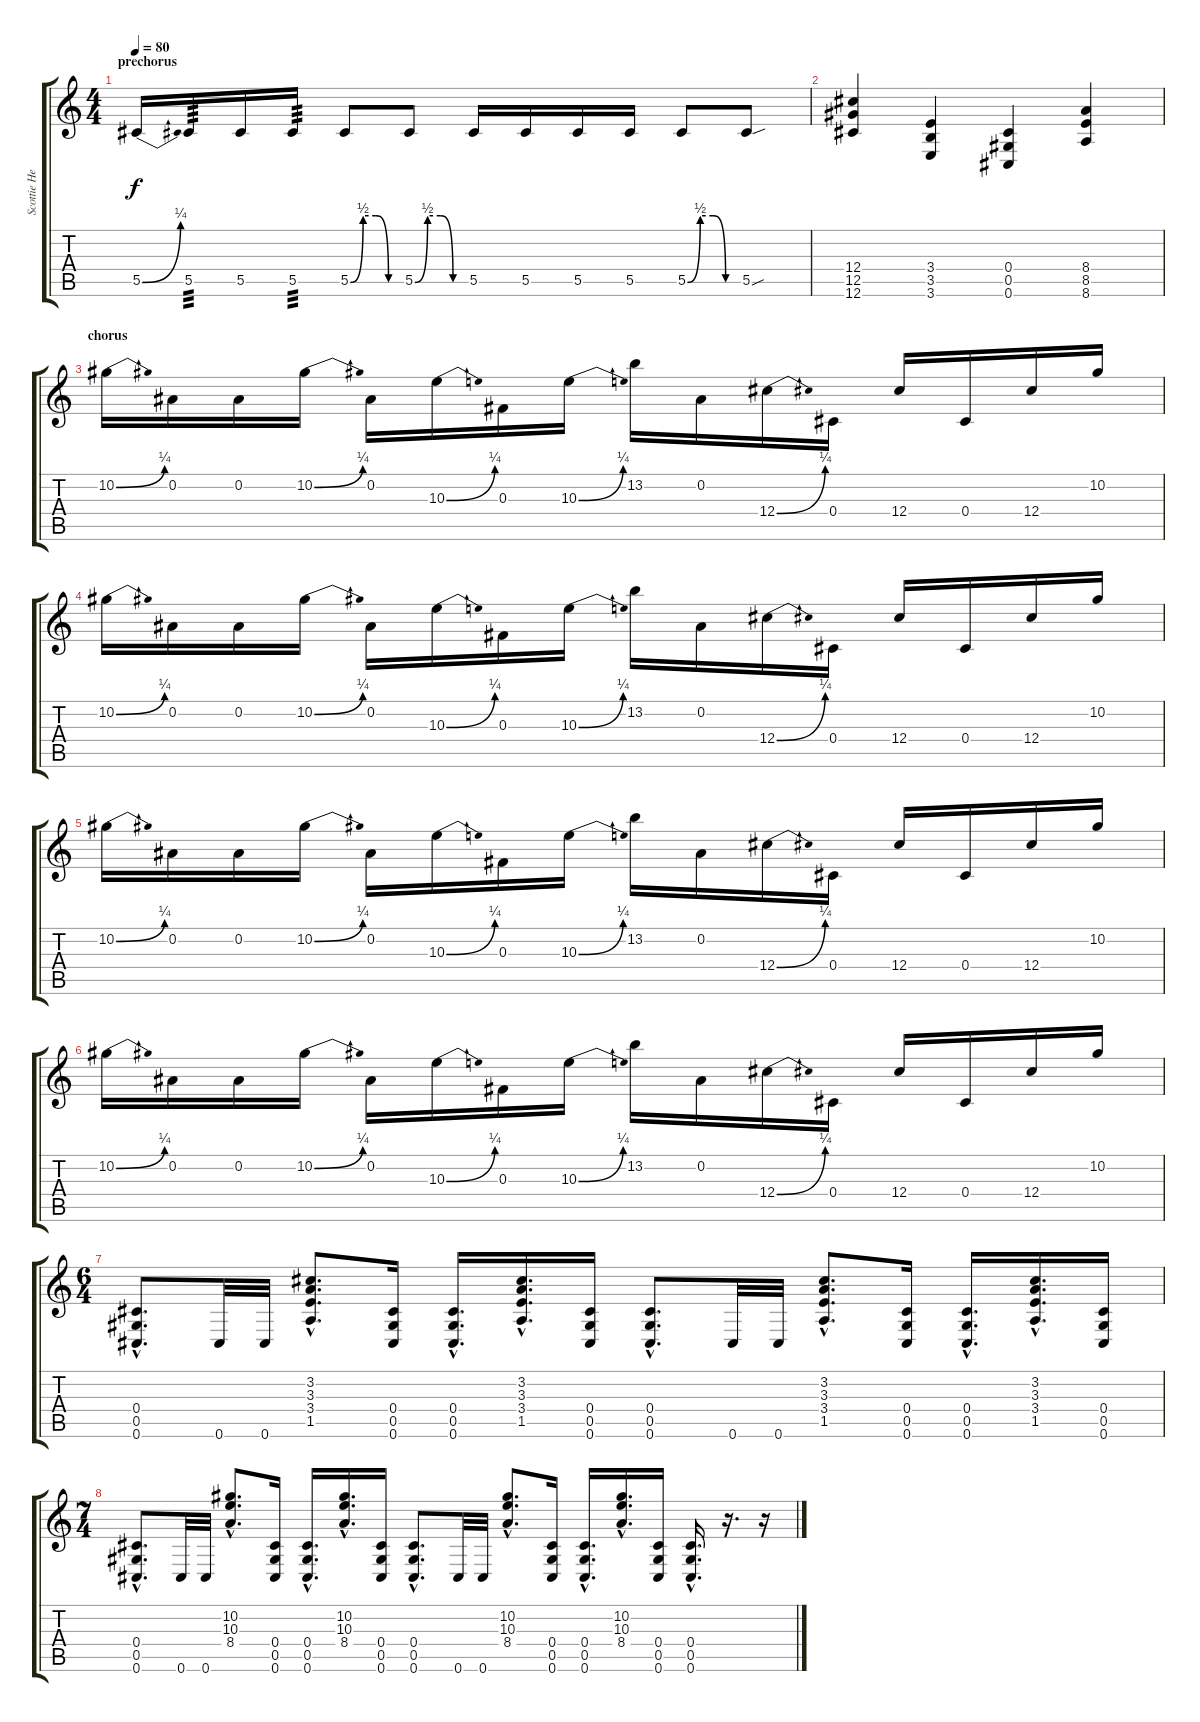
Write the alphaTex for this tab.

\track ("Scottie Henry" "Scottie He") {instrument distortionguitar}
\staff {score tabs}
\tuning (Eb4 Bb3 Gb3 Db3 Ab2 Db2) {hide}
\ts (4 4)
\section ("" "prechorus")
\tempo 80
\clef g2
\ks c
5.5{be (bend 0 0 60 1)}.16{dy f volume 10} 5.5.16{tp 3} 5.5.16 5.5.16{tp 3} 5.5{be (custom 0 0 15 2 30 2 45 0 60 0)}.8 5.5{be (custom 0 0 15 2 30 2 45 0 60 0)}.8 5.5.16 5.5.16 5.5.16 5.5.16 5.5{be (custom 0 0 15 2 30 2 45 0 60 0)}.8 5.5{sou}.8 |
(12.4 12.5 12.6).4 (3.4 3.5 3.6).4 (0.4 0.5 0.6).4 (8.4 8.5 8.6).4 |
\section ("" "chorus")
10.2{be (bend 0 0 60 1)}.16 0.2.16 0.2.16 10.2{be (bend 0 0 60 1)}.16 0.2.16 10.3{be (bend 0 0 60 1)}.16 0.3.16 10.3{be (bend 0 0 60 1)}.16 13.2.16 0.2.16 12.4{be (bend 0 0 60 1)}.16 0.4.16 12.4.16 0.4.16 12.4.16 10.2.16 |
10.2{be (bend 0 0 60 1)}.16 0.2.16 0.2.16 10.2{be (bend 0 0 60 1)}.16 0.2.16 10.3{be (bend 0 0 60 1)}.16 0.3.16 10.3{be (bend 0 0 60 1)}.16 13.2.16 0.2.16 12.4{be (bend 0 0 60 1)}.16 0.4.16 12.4.16 0.4.16 12.4.16 10.2.16 |
10.2{be (bend 0 0 60 1)}.16 0.2.16 0.2.16 10.2{be (bend 0 0 60 1)}.16 0.2.16 10.3{be (bend 0 0 60 1)}.16 0.3.16 10.3{be (bend 0 0 60 1)}.16 13.2.16 0.2.16 12.4{be (bend 0 0 60 1)}.16 0.4.16 12.4.16 0.4.16 12.4.16 10.2.16 |
10.2{be (bend 0 0 60 1)}.16 0.2.16 0.2.16 10.2{be (bend 0 0 60 1)}.16 0.2.16 10.3{be (bend 0 0 60 1)}.16 0.3.16 10.3{be (bend 0 0 60 1)}.16 13.2.16 0.2.16 12.4{be (bend 0 0 60 1)}.16 0.4.16 12.4.16 0.4.16 12.4.16 10.2.16 |
\ts (6 4)
(0.4{hac} 0.5{hac} 0.6{hac}).8{d} 0.6.32 0.6.32 (3.2{hac} 3.3{hac} 3.4{hac} 1.5{hac}).8{d} (0.4 0.5 0.6).16 (0.4{hac} 0.5{hac} 0.6{hac}).16{d} (3.2{hac} 3.3{hac} 3.4{hac} 1.5{hac}).16{d} (0.4 0.5 0.6).16 (0.4{hac} 0.5{hac} 0.6{hac}).8{d} 0.6.32 0.6.32 (3.2{hac} 3.3{hac} 3.4{hac} 1.5{hac}).8{d} (0.4 0.5 0.6).16 (0.4{hac} 0.5{hac} 0.6{hac}).16{d} (3.2{hac} 3.3{hac} 3.4{hac} 1.5{hac}).16{d} (0.4 0.5 0.6).16 |
\ts (7 4)
(0.4{hac} 0.5{hac} 0.6{hac}).8{d} 0.6.32 0.6.32 (10.2{hac} 10.3{hac} 8.4{hac}).8{d} (0.4 0.5 0.6).16 (0.4{hac} 0.5{hac} 0.6{hac}).16{d} (10.2{hac} 10.3{hac} 8.4{hac}).16{d} (0.4 0.5 0.6).16 (0.4{hac} 0.5{hac} 0.6{hac}).8{d} 0.6.32 0.6.32 (10.2{hac} 10.3{hac} 8.4{hac}).8{d} (0.4 0.5 0.6).16 (0.4{hac} 0.5{hac} 0.6{hac}).16{d} (10.2{hac} 10.3{hac} 8.4{hac}).16{d} (0.4 0.5 0.6).16 (0.4{hac} 0.5{hac} 0.6{hac}).16{d} r.16{d} r.16
